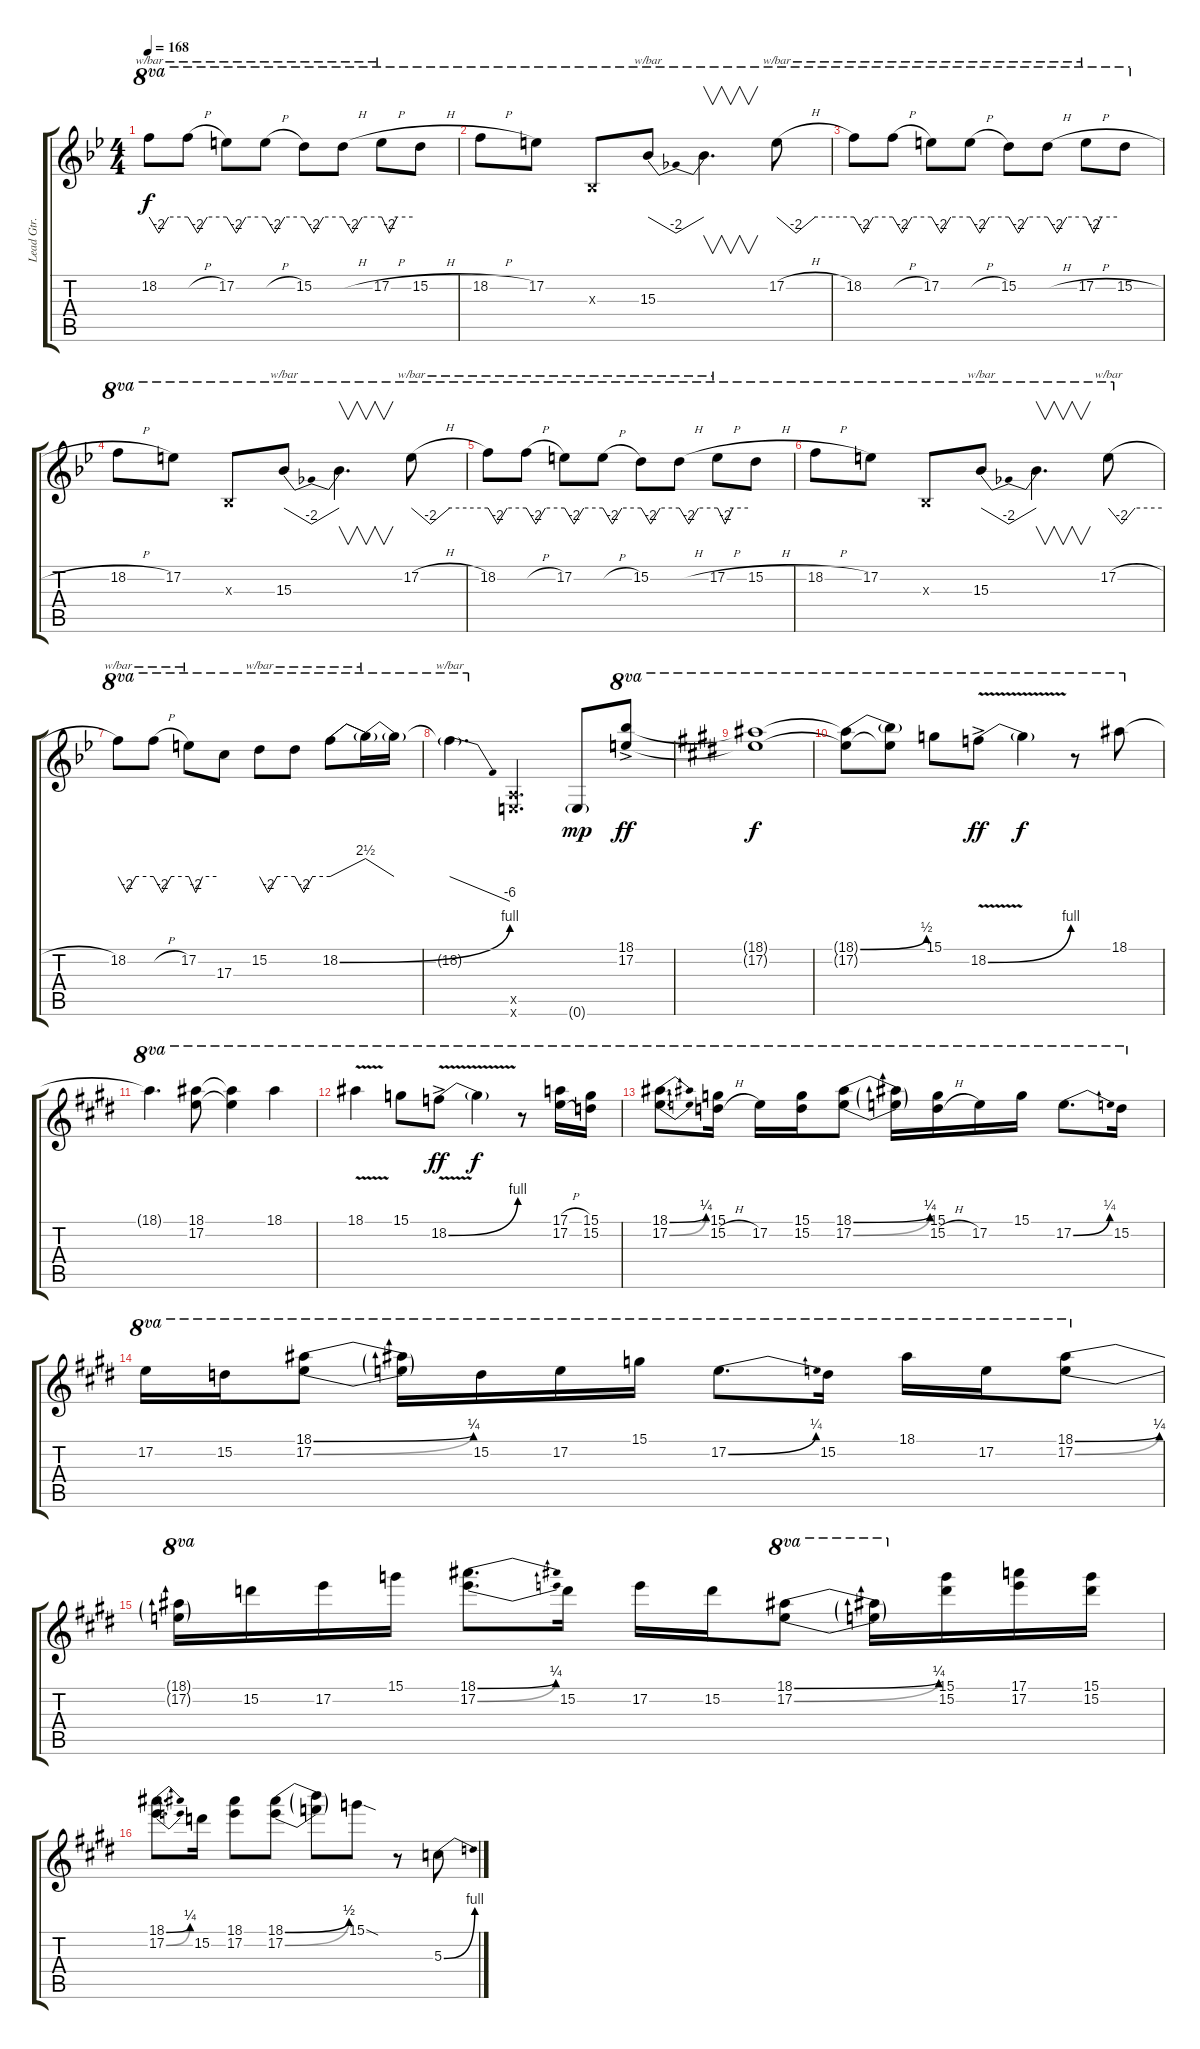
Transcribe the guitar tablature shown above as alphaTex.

\track ("Lead Gtr. (elec.)" "Lead Gtr. ") {instrument distortionguitar}
\staff {score tabs}
\tuning (E4 B3 G3 D3 A2 E2) {hide}
\ts (4 4)
\tempo 168
\clef g2
\ks bb
18.2.8{tbe (custom default 0 0 15 -8 30 0 60 0) ot 8va dy f} 18.2{h t}.8{tbe (custom default 0 0 15 -8 30 0 60 0) ot 8va} 17.2.8{tbe (custom default 0 0 15 -8 30 0 60 0) ot 8va} 17.2{h t}.8{tbe (custom default 0 0 15 -8 30 0 60 0) ot 8va} 15.2.8{tbe (custom default 0 0 15 -8 30 0 60 0) ot 8va} 15.2{h t}.8{tbe (custom default 0 0 15 -8 30 0 60 0) ot 8va} 17.2{h}.8{tbe (custom default 0 0 15 -8 30 0 60 0) ot 8va} 15.2{h}.8{ot 8va} |
18.2{h}.8{ot 8va} 17.2.8{ot 8va} 3.3{x}.8{ot 8va} 15.3.8{tbe (dip default 0 0 30 -8 60 0) ot 8va} 15.3{t}.4{v d ot 8va} 17.2{h}.8{tbe (custom default 0 0 15 -8 30 0 60 0) ot 8va} |
18.2.8{tbe (custom default 0 0 15 -8 30 0 60 0) ot 8va} 18.2{h t}.8{tbe (custom default 0 0 15 -8 30 0 60 0) ot 8va} 17.2.8{tbe (custom default 0 0 15 -8 30 0 60 0) ot 8va} 17.2{h t}.8{tbe (custom default 0 0 15 -8 30 0 60 0) ot 8va} 15.2.8{tbe (custom default 0 0 15 -8 30 0 60 0) ot 8va} 15.2{h t}.8{tbe (custom default 0 0 15 -8 30 0 60 0) ot 8va} 17.2{h}.8{tbe (custom default 0 0 15 -8 30 0 60 0) ot 8va} 15.2{h}.8{ot 8va} |
18.2{h}.8{ot 8va} 17.2.8{ot 8va} 3.3{x}.8{ot 8va} 15.3.8{tbe (dip default 0 0 30 -8 60 0) ot 8va} 15.3{t}.4{v d ot 8va} 17.2{h}.8{tbe (custom default 0 0 15 -8 30 0 60 0) ot 8va} |
18.2.8{tbe (custom default 0 0 15 -8 30 0 60 0) ot 8va} 18.2{h t}.8{tbe (custom default 0 0 15 -8 30 0 60 0) ot 8va} 17.2.8{tbe (custom default 0 0 15 -8 30 0 60 0) ot 8va} 17.2{h t}.8{tbe (custom default 0 0 15 -8 30 0 60 0) ot 8va} 15.2.8{tbe (custom default 0 0 15 -8 30 0 60 0) ot 8va} 15.2{h t}.8{tbe (custom default 0 0 15 -8 30 0 60 0) ot 8va} 17.2{h}.8{tbe (custom default 0 0 15 -8 30 0 60 0) ot 8va} 15.2{h}.8{ot 8va} |
18.2{h}.8{ot 8va} 17.2.8{ot 8va} 3.3{x}.8{ot 8va} 15.3.8{tbe (dip default 0 0 30 -8 60 0) ot 8va} 15.3{t}.4{v d ot 8va} 17.2{h}.8{tbe (custom default 0 0 15 -8 30 0 60 0) ot 8va} |
18.2.8{tbe (custom default 0 0 15 -8 30 0 60 0) ot 8va} 18.2{h t}.8{tbe (custom default 0 0 15 -8 30 0 60 0) ot 8va} 17.2.8{tbe (custom default 0 0 15 -8 30 0 60 0) ot 8va} 17.3.8{ot 8va} 15.2.8{tbe (custom default 0 0 15 -8 30 0 60 0) ot 8va} 15.2{t}.8{tbe (custom default 0 0 15 -8 30 0 60 0) ot 8va} 18.2{be (bend 0 0 60 4)}.8{tbe (dive default 0 0 60 10) ot 8va} 18.2{t}.16{tbe (dive default 0 10 60 0) ot 8va} 18.2{t}.16{ot 8va} |
18.2{t}.4{d tbe (dive default 0 0 60 -24) ot 8va} (0.5{x} 0.6{x}).4{d} 0.6{g}.8{dy mp} (18.1{ac} 17.2{ac}).8{ot 8va dy ff} |
\ks e
(18.1{t} 17.2{t}).1{ot 8va dy f} |
(18.1{be (bend 0 0 60 2) t} 17.2{t}).8{ot 8va} (18.1{t} 17.2{t}).8{ot 8va} 15.1.8{ot 8va} 18.2{be (bend 0 0 60 4) v ac}.8{ot 8va dy ff} 18.2{t}.4{ot 8va dy f} r.8{ot 8va} 18.1.8{ot 8va} |
18.1{t}.4{d ot 8va} (18.1 17.2).8{ot 8va} (18.1{t} 17.2{t}).4{ot 8va} 18.1.4{ot 8va} |
18.1{v}.4{ot 8va} 15.1.8{ot 8va} 18.2{be (bend 0 0 60 4) v ac}.8{ot 8va dy ff} 18.2{t}.4{ot 8va dy f} r.8{ot 8va} (17.1{h} 17.2{h}).16{ot 8va} (15.1 15.2).16{ot 8va} |
(18.1{be (bend 0 0 60 1)} 17.2{be (bend 0 0 60 1)}).8{d ot 8va} (15.1 15.2{h}).16{ot 8va} 17.2.16{ot 8va} (15.1 15.2).16{ot 8va} (18.1{be (bend 0 0 60 1)} 17.2{be (bend 0 0 60 1)}).8{ot 8va} (18.1{t} 17.2{t}).16{ot 8va} (15.1 15.2{h}).16{ot 8va} 17.2.16{ot 8va} 15.1.16{ot 8va} 17.2{be (bend 0 0 60 1)}.8{d ot 8va} 15.2.16{ot 8va} |
17.2.16{ot 8va} 15.2.16{ot 8va} (18.1{be (bend 0 0 60 1)} 17.2{be (bend 0 0 60 1)}).8{ot 8va} (18.1{t} 17.2{t}).16{ot 8va} 15.2.16{ot 8va} 17.2.16{ot 8va} 15.1.16{ot 8va} 17.2{be (bend 0 0 60 1)}.8{d ot 8va} 15.2.16{ot 8va} 18.1.16{ot 8va} 17.2.16{ot 8va} (18.1{be (bend 0 0 60 1)} 17.2{be (bend 0 0 60 1)}).8{ot 8va} |
(18.1{t} 17.2{t}).16{ot 8va} 15.2.16 17.2.16 15.1.16 (18.1{be (bend 0 0 60 1)} 17.2{be (bend 0 0 60 1)}).8{d} 15.2.16 17.2.16 15.2.16 (18.1{be (bend 0 0 60 1)} 17.2{be (bend 0 0 60 1)}).8{ot 8va} (18.1{t} 17.2{t}).16{ot 8va} (15.1 15.2).16 (17.1 17.2).16 (15.1 15.2).16 |
(18.1{be (bend 0 0 60 1)} 17.2{be (bend 0 0 60 1)}).8{d} 15.2.16 (18.1 17.2).8 (18.1{be (bend 0 0 60 2)} 17.2{be (bend 0 0 60 2)}).8 (18.1{t} 17.2{t}).8 15.1{sod}.8 r.8 5.3{be (bend 0 0 60 4)}.8
